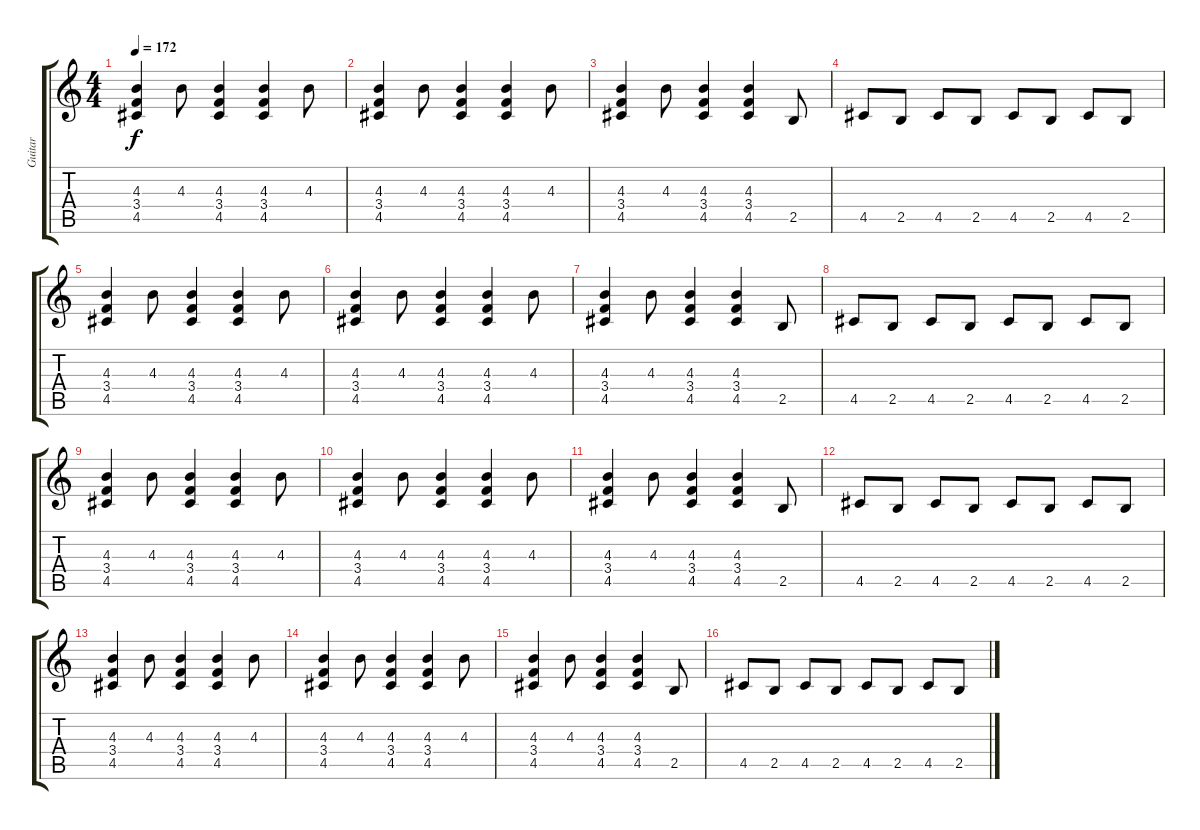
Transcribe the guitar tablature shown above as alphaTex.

\track ("Guitar" "Guitar") {instrument overdrivenguitar}
\staff {score tabs}
\tuning (E4 B3 G3 D3 A2 E2) {hide}
\ts (4 4)
\tempo 172
\clef g2
\ks c
(4.3 3.4 4.5).4{dy f} 4.3.8 (4.3 3.4 4.5).4 (4.3 3.4 4.5).4 4.3.8 |
(4.3 3.4 4.5).4 4.3.8 (4.3 3.4 4.5).4 (4.3 3.4 4.5).4 4.3.8 |
(4.3 3.4 4.5).4 4.3.8 (4.3 3.4 4.5).4 (4.3 3.4 4.5).4 2.5.8 |
4.5.8 2.5.8 4.5.8 2.5.8 4.5.8 2.5.8 4.5.8 2.5.8 |
(4.3 3.4 4.5).4 4.3.8 (4.3 3.4 4.5).4 (4.3 3.4 4.5).4 4.3.8 |
(4.3 3.4 4.5).4 4.3.8 (4.3 3.4 4.5).4 (4.3 3.4 4.5).4 4.3.8 |
(4.3 3.4 4.5).4 4.3.8 (4.3 3.4 4.5).4 (4.3 3.4 4.5).4 2.5.8 |
4.5.8 2.5.8 4.5.8 2.5.8 4.5.8 2.5.8 4.5.8 2.5.8 |
(4.3 3.4 4.5).4 4.3.8 (4.3 3.4 4.5).4 (4.3 3.4 4.5).4 4.3.8 |
(4.3 3.4 4.5).4 4.3.8 (4.3 3.4 4.5).4 (4.3 3.4 4.5).4 4.3.8 |
(4.3 3.4 4.5).4 4.3.8 (4.3 3.4 4.5).4 (4.3 3.4 4.5).4 2.5.8 |
4.5.8 2.5.8 4.5.8 2.5.8 4.5.8 2.5.8 4.5.8 2.5.8 |
(4.3 3.4 4.5).4 4.3.8 (4.3 3.4 4.5).4 (4.3 3.4 4.5).4 4.3.8 |
(4.3 3.4 4.5).4 4.3.8 (4.3 3.4 4.5).4 (4.3 3.4 4.5).4 4.3.8 |
(4.3 3.4 4.5).4 4.3.8 (4.3 3.4 4.5).4 (4.3 3.4 4.5).4 2.5.8 |
4.5.8 2.5.8 4.5.8 2.5.8 4.5.8 2.5.8 4.5.8 2.5.8
